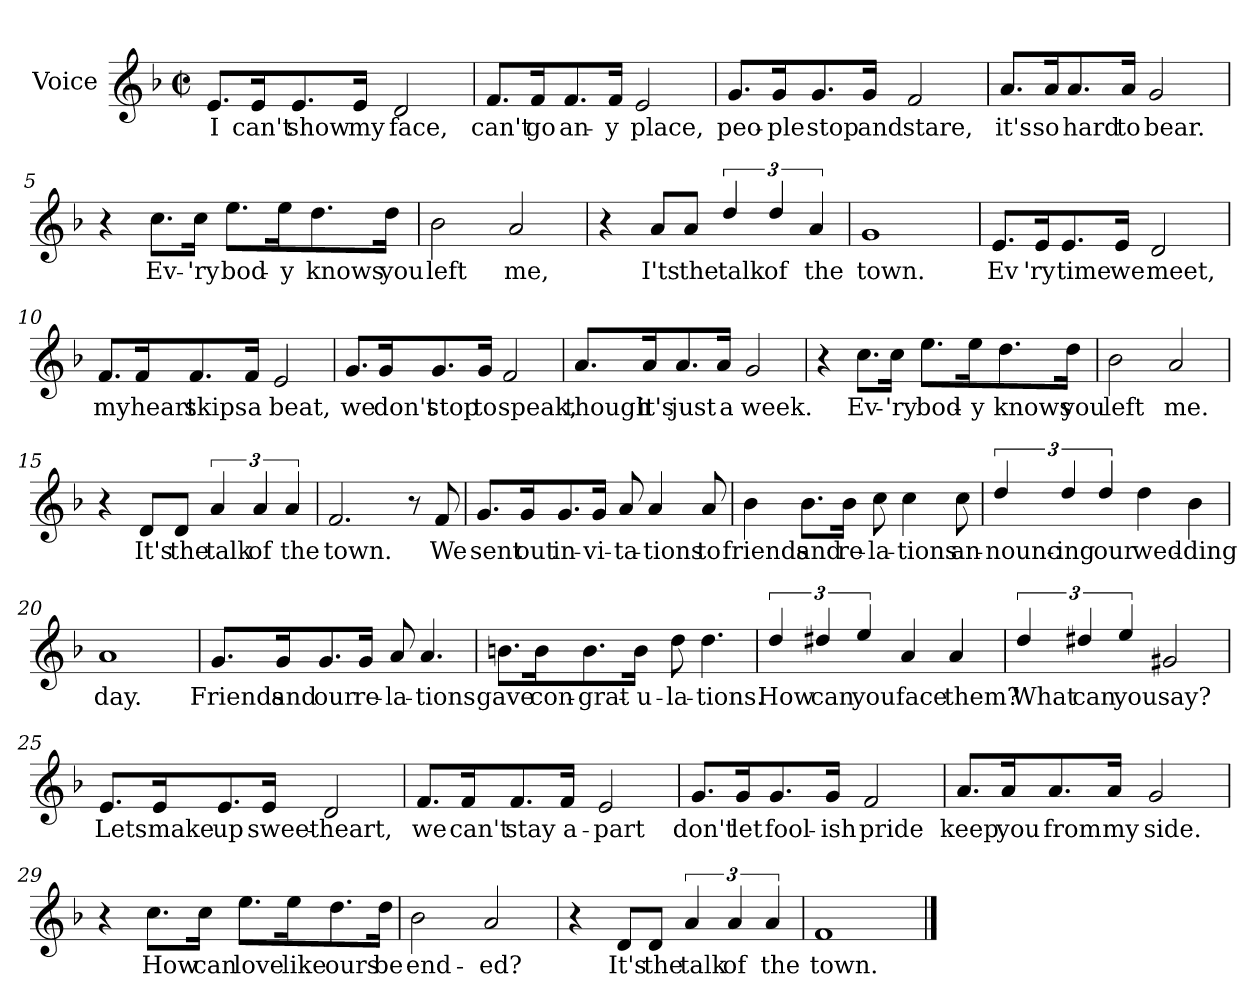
**kern	**text
*part1	*part1
*staff1	*staff1
*I"Voice	*
*clefG2	*
*k[b-]	*
*F:	*
*M2/2	*
*met(c|)	*
=1	=1
8.e/L	I
16e/	can't
8.e/	show
16e/J	my
2d/	face,
=2	=2
8.f/L	can't
16f/	go
8.f/	an-
16f/J	-y
2e/	place,
=3	=3
8.g/L	peo-
16g/	-ple
8.g/	stop
16g/J	and
2f/	stare,
=4	=4
8.a/L	it's
16a/	so
8.a/	hard
16a/J	to
2g/	bear.
!!LO:LB:g=z
=5	=5
4r	.
8.cc\L	Ev-
16cc\J	-'ry
8.ee\L	bod-
16ee\	-y
8.dd\	knows
16dd\J	you
=6	=6
2b-\	left
2a/	me,
=7	=7
4r	.
8a/L	I'ts
8a/J	the
6dd/	talk
6dd/	of
6a/	the
=8	=8
1g	town.
!!LO:LB:g=z
=9	=9
8.e/L	Ev
16e/	'ry
8.e/	time
16e/J	we
2d/	meet,
=10	=10
8.f/L	my
16f/	heart
8.f/	skips
16f/J	a
2e/	beat,
=11	=11
8.g/L	we
16g/	don't
8.g/	stop
16g/J	to
2f/	speak,
=12	=12
8.a/L	though
16a/	it's
8.a/	just
16a/J	a
2g/	week.
!!LO:LB:g=z
=13	=13
4r	.
8.cc\L	Ev-
16cc\J	-'ry
8.ee\L	bod-
16ee\	-y
8.dd\	knows
16dd\J	you
=14	=14
2b-\	left
2a/	me.
=15	=15
4r	.
8d/L	It's
8d/J	the
6a/	talk
6a/	of
6a/	the
=16	=16
2.f/	town.
8r	.
8f/	We
=17	=17
8.g/L	sent
16g/	out
8.g/	in-
16g/J	-vi-
8a/	-ta-
4a/	-tions
8a/	to
!!LO:LB:g=z
=18	=18
4b-\	friends
8.b-\L	and
16b-\J	re-
8cc\	-la-
4cc\	-tions
8cc\	an-
=19	=19
6dd/	-nounc-
6dd/	-ing
6dd/	our
4dd\	wed-
4b-\	-ding
=20	=20
1a	day.
=21	=21
8.g/L	Friends
16g/	and
8.g/	our
16g/J	re-
8a/	-la-
4.a/	tions
!!LO:LB:g=z
=22	=22
8.bn\L	gave
16b\	con-
8.b\	grat-
16b\J	-u-
8dd\	-la-
4.dd\	-tions.
=23	=23
6dd/	How
6dd#X/	can
6ee/	you
4a/	face
4a/	them?
=24	=24
6dd/	What
6dd#X/	can
6ee/	you
2g#X/	say?
=25	=25
8.e/L	Lets
16e/	make
8.e/	up
16e/J	sweet-
2d/	-heart,
!!LO:LB:g=z
=26	=26
8.f/L	we
16f/	can't
8.f/	stay
16f/J	a-
2e/	-part
=27	=27
8.g/L	don't
16g/	let
8.g/	fool-
16g/J	-ish
2f/	pride
=28	=28
8.a/L	keep
16a/	you
8.a/	from
16a/J	my
2g/	side.
=29	=29
4r	.
8.cc\L	How
16cc\J	can
8.ee\L	love
16ee\	like
8.dd\	ours
16dd\J	be
!!LO:LB:g=z
=30	=30
2b-\	end-
2a/	-ed?
=31	=31
4r	.
8d/L	It's
8d/J	the
6a/	talk
6a/	of
6a/	the
=32	=32
1f	town.
==	==
*-	*-
